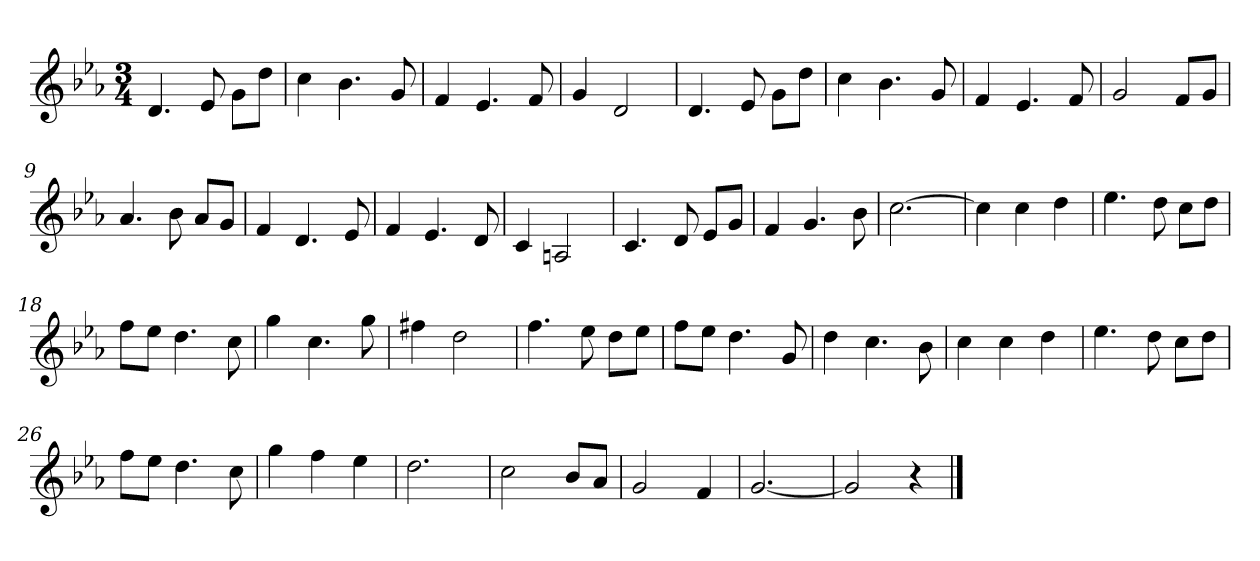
**kern
*part1
*staff1
*clefG2
*k[b-e-a-]
*c:
*M3/4
=1
4.d/
8e-/
8g\L
8dd\J
=2
4cc\
4.b-\
8g/
=3
4f/
4.e-/
8f/
=4
4g/
2d/
!!LO:LB:g=z
=5
4.d/
8e-/
8g\L
8dd\J
=6
4cc\
4.b-\
8g/
=7
4f/
4.e-/
8f/
=8
2g/
8f/L
8g/J
!!LO:LB:g=z
=9
4.a-/
8b-\
8a-/L
8g/J
=10
4f/
4.d/
8e-/
=11
4f/
4.e-/
8d/
=12
4c/
2An/
!!LO:LB:g=z
=13
4.c/
8d/
8e-/L
8g/J
=14
4f/
4.g/
8b-\
=15
[2.cc\
=16
4cc\]
4cc\
4dd\
!!LO:LB:g=z
=17
4.ee-\
8dd\
8cc\L
8dd\J
=18
8ff\L
8ee-\J
4.dd\
8cc\
=19
4gg\
4.cc\
8gg\
=20
4ff#X\
2dd\
!!LO:LB:g=z
=21
4.ff\
8ee-\
8dd\L
8ee-\J
=22
8ff\L
8ee-\J
4.dd\
8g/
=23
4dd\
4.cc\
8b-\
=24
4cc\
4cc\
4dd\
!!LO:LB:g=z
=25
4.ee-\
8dd\
8cc\L
8dd\J
=26
8ff\L
8ee-\J
4.dd\
8cc\
=27
4gg\
4ff\
4ee-\
=28
2.dd\
!!LO:LB:g=z
=29
2cc\
8b-/L
8a-/J
=30
2g/
4f/
=31
[2.g/
=32
2g/]
4r
==
*-
